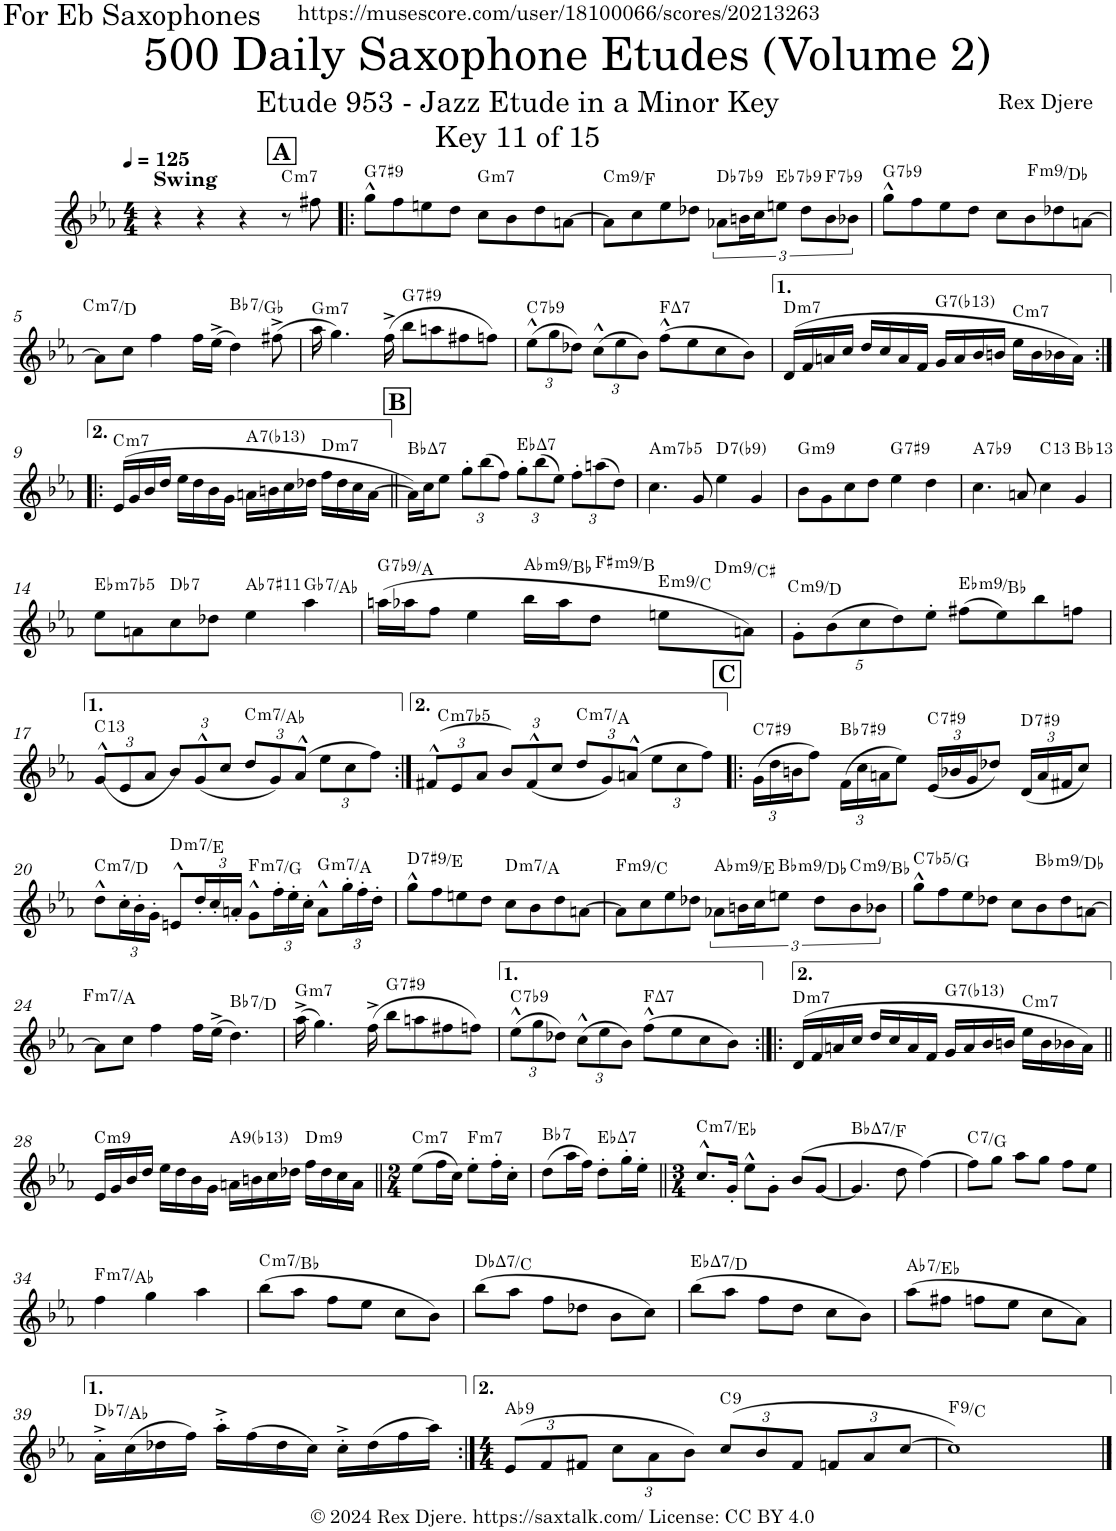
**kern	**harte
*part1	*part1
*staff1	*
*I"Alto Saxophone	*
*I'A. Sax.	*
*clefG2	*
*Trd5c9	*
*k[b-e-a-]	*
*M4/4	*
*MM125	*
!!LO:REH:place=s1:a:B:cj:fs=14:t=A:qo=3
=1	=1
!LO:TX:a:B:t=Swing	!
4r	.
4r	.
4r	.
!	!LO:H:kt=m7
8r	C:min7
8ff#X\	.
=2!|:	=2!|:
!	!LO:H:kt=7
8gg^^\L	G:7(#9)
8ff\	.
8een\	.
8dd\J	.
!	!LO:H:kt=m7
8cc\L	G:min7
8b-\	.
8dd\	.
[8an\J	.
=3	=3
!	!LO:H:kt=m9
8a\L]	C:min9/4
8cc\	.
8ee-\	.
8dd-X\J	.
!	!LO:H:kt=7
12a-X\L	Db:7(b9)
24bn\L	.
24cc\J	.
!	!LO:H:kt=7
12een\J	Eb:7(b9)
12dd-\L	.
!	!LO:H:kt=7
12b\	F:7(b9)
12b-X\J	.
=4	=4
!	!LO:H:kt=7
8gg^^\L	G:7(b9)
8ff\	.
8ee-\	.
8dd\J	.
8cc\L	.
8b-\	.
!	!LO:H:kt=m9
8dd-X\	F:min9/b6
[8an\J	.
!!LO:LB:g=z
=5	=5
!	!LO:H:kt=m7
8a\L]	C:min7/2
8cc\J	.
4ff\	.
16ff\LL	.
(16ee-^\JJ	.
!	!LO:H:kt=7
4dd\)	Bb:7/b6
(8ff#X^\	.
=6	=6
!	!LO:H:kt=m7
16aa-\	G:min7
4.gg\)	.
(16ff^\	.
!	!LO:H:kt=7
8bb-\L	G:7(#9)
8aan\	.
8ff#X\	.
8ffn\J)	.
=7	=7
*Xbrackettup	*
!	!LO:H:kt=7
(12ee-^^\L	C:7(b9)
12gg\	.
12dd-X\J)	.
(12cc^^\L	.
12ee-\	.
12b-\J)	.
!	!LO:H:kt=7
(8ff^^\L	F:maj7
8ee-\	.
8cc\	.
8b-\J)	.
=8	=8
!	!LO:H:kt=m7
(16d/LL	D:min7
16f/	.
16an/	.
16cc/JJ	.
16dd/LL	.
16cc/	.
16a/	.
16f/JJ	.
!	!LO:H:kt=7
16g/LL	G:7(b13)
16a/	.
16b-/	.
16bn/JJ	.
!	!LO:H:kt=m7
16ee-\LL	C:min7
16b\	.
16b-X\	.
16a\JJ)	.
!!LO:LB:g=z
=9:|!|:	=9:|!|:
!	!LO:H:kt=m7
(16e-/LL	C:min7
16g/	.
16b-/	.
16dd/JJ	.
16ee-\LL	.
16dd\	.
16b-\	.
16g\JJ	.
!	!LO:H:kt=7
16an\LL	A:7(b13)
16bn\	.
16cc\	.
16dd-X\JJ	.
!	!LO:H:kt=m7
16ff\LL	D:min7
16dd-\	.
16cc\	.
[16a\JJ	.
!!LO:REH:place=s1:a:B:cj:fs=14:t=B
=10||	=10||
!	!LO:H:kt=7
16a\LL])	Bb:maj7
16cc\J	.
8ee-\J	.
12gg'\L	.
(12bb-\	.
12ff\J)	.
!	!LO:H:kt=7
12gg'\L	Eb:maj7
(12bb-\	.
12ee-\J)	.
12ff'\L	.
(12aan\	.
12dd\J)	.
=11	=11
!	!LO:H:kt=m7b5
4.cc\	A:hdim7
8g/	.
!	!LO:H:kt=7
4ee-\	D:7(b9)
4g/	.
=12	=12
!	!LO:H:kt=m9
8b-\L	G:min9
8g\	.
8cc\	.
8dd\J	.
!	!LO:H:kt=7
4ee-\	G:7(#9)
4dd\	.
=13	=13
!	!LO:H:kt=7
4.cc\	A:7(b9)
8an/	.
!	!LO:H:kt=13
4cc\	C:9(11,13)
!	!LO:H:kt=13
4g/	Bb:9(11,13)
!!LO:LB:g=z
=14	=14
!	!LO:H:kt=m7b5
8ee-\L	Eb:hdim7
8an\	.
!	!LO:H:kt=7
8cc\	Db:7
8dd-X\J	.
!	!LO:H:kt=7
4ee-\	Ab:7(#11)
!	!LO:H:kt=7
4aa-\	Gb:7/2
=15	=15
!	!LO:H:kt=7
(16aan\LL	G:7(b9)/2
16aa-X\J	.
8ff\J	.
4ee-\	.
!	!LO:H:kt=m9
16bb-\LL	Ab:min9/2
16aa-\J	.
!	!LO:H:kt=m9
8dd\J	F#:min9/4
!	!LO:H:kt=m9
8een\L	E:min9/b6
!	!LO:H:kt=m9
8an\J)	D:min9/7
=16	=16
!	!LO:H:kt=m9
10g'\L	C:min9/2
(10b-\	.
10cc\	.
10dd\)	.
10ee-'\J	.
!	!LO:H:kt=m9
(8ff#X\L	Eb:min9/5
8ee-\)	.
8bb-\	.
8ffn\J	.
!!LO:LB:g=z
=17	=17
!	!LO:H:kt=13
(<12g^^/L	C:9(11,13)
12e-/	.
12a-/J	.
12b-/L)	.
(12g^^/	.
12cc/J	.
!	!LO:H:kt=m7
12dd/L	C:min7/b6
12g/)	.
(12a-^^/J	.
12ee-\L	.
12cc\	.
12ff\J)	.
=18:|!	=18:|!
!	!LO:H:kt=m7b5
(>12f#X^^/L	C:hdim7
12e-/	.
12a-/J	.
12b-/L)	.
(12f#^^/	.
12cc/J	.
!	!LO:H:kt=m7
12dd/L	C:min7/6
12g/)	.
(12an^^/J	.
12ee-\L	.
12cc\	.
12ff\J)	.
!!LO:REH:place=s1:a:B:cj:fs=14:t=C
=19!|:	=19!|:
!	!LO:H:kt=7
(24g\LL	C:7(#9)
24dd\	.
24bn\J	.
8ff\J)	.
!	!LO:H:kt=7
(24f\LL	Bb:7(#9)
24cc\	.
24an\J	.
8ee-\J)	.
!	!LO:H:kt=7
(24e-/LL	C:7(#9)
24b-X/	.
24g/J	.
8dd-X/J)	.
!	!LO:H:kt=7
(24d/LL	D:7(#9)
24a/	.
24f#X/J	.
8cc/J)	.
!!LO:LB:g=z
=20	=20
!	!LO:H:kt=m7
8dd^^\L	C:min7/2
24cc'\L	.
24b-'\	.
24g'\JJ	.
!	!LO:H:kt=m7
8en^^/L	D:min7/2
24dd'/L	.
24cc'/	.
24an'/JJ	.
!	!LO:H:kt=m7
8g^^\L	F:min7/2
24ff'\L	.
24ee-'\	.
24cc'\JJ	.
!	!LO:H:kt=m7
8a^^\L	G:min7/2
24gg'\L	.
24ff'\	.
24dd'\JJ	.
=21	=21
!	!LO:H:kt=7
8gg^^\L	D:7(#9)/2
8ff\	.
8een\	.
8dd\J	.
!	!LO:H:kt=m7
8cc\L	D:min7/5
8b-\	.
8dd\	.
[8an\J	.
=22	=22
!	!LO:H:kt=m9
8a\L]	F:min9/5
8cc\	.
8ee-\	.
8dd-X\J	.
*brackettup	*
!	!LO:H:kt=m9
12a-X\L	Ab:min9/#5
24bn\L	.
24cc\J	.
!	!LO:H:kt=m9
12een\J	Bb:min9/b3
12dd-\L	.
!	!LO:H:kt=m9
12b\	C:min9/b7
12b-X\J	.
=23	=23
!	!LO:H:kt=7
8gg^^\L	C:(3,b5,b7)/5
8ff\	.
8ee-\	.
8dd-X\J	.
8cc\L	.
8b-\	.
!	!LO:H:kt=m9
8dd-\	Bb:min9/b3
[8an\J	.
!!LO:LB:g=z
=24	=24
!	!LO:H:kt=m7
8a\L]	F:min7/3
8cc\J	.
4ff\	.
16ff\LL	.
(16ee-^\JJ	.
!	!LO:H:kt=7
4.dd\)	Bb:7/3
=25	=25
!	!LO:H:kt=m7
(16aa-^\	G:min7
4.gg\)	.
(16ff^\	.
!	!LO:H:kt=7
8bb-\L	G:7(#9)
8aan\	.
8ff#X\	.
8ffn\J)	.
=26	=26
*Xbrackettup	*
!	!LO:H:kt=7
(12ee-^^\L	C:7(b9)
12gg\	.
12dd-X\J)	.
(12cc^^\L	.
12ee-\	.
12b-\J)	.
!	!LO:H:kt=7
(8ff^^\L	F:maj7
8ee-\	.
8cc\	.
8b-\J)	.
=27:|!|:	=27:|!|:
!	!LO:H:kt=m7
(16d/LL	D:min7
16f/	.
16an/	.
16cc/JJ	.
16dd/LL	.
16cc/	.
16a/	.
16f/JJ	.
!	!LO:H:kt=7
16g/LL	G:7(b13)
16a/	.
16b-/	.
16bn/JJ	.
!	!LO:H:kt=m7
16ee-\LL	C:min7
16b\	.
16b-X\	.
16a\JJ)	.
!!LO:LB:g=z
=28||	=28||
!	!LO:H:kt=m9
16e-/LL	C:min9
16g/	.
16b-/	.
16dd/JJ	.
16ee-\LL	.
16dd\	.
16b-\	.
16g\JJ	.
!	!LO:H:kt=9
16an\LL	A:9(b13)
16bn\	.
16cc\	.
16dd-X\JJ	.
!	!LO:H:kt=m9
16ff\LL	D:min9
16dd-\	.
16cc\	.
16a\JJ	.
=29||	=29||
*M2/4	*
!	!LO:H:kt=m7
(8ee-\L	C:min7
16ff\L	.
16cc\JJ)	.
!	!LO:H:kt=m7
8ee-'\L	F:min7
16ff'\L	.
16cc'\JJ	.
=30	=30
!	!LO:H:kt=7
(8dd\L	Bb:7
16aa-\L	.
16ff\JJ)	.
!	!LO:H:kt=7
8dd'\L	Eb:maj7
16gg'\L	.
16ee-'\JJ	.
=31||	=31||
*M3/4	*
!	!LO:H:kt=m7
8.cc^^/L	C:min7/b3
16g'/Jk	.
8ee-^^\L	.
8g'\J	.
(8b-/L	.
[8g/J	.
=32	=32
!	!LO:H:kt=7
4.g/]	Bb:maj7/5
8dd\	.
[4ff\)	.
=33	=33
!	!LO:H:kt=7
8ff\L]	C:7/5
8gg\J	.
8aa-\L	.
8gg\J	.
8ff\L	.
8ee-\J	.
!!LO:LB:g=z
=34	=34
!	!LO:H:kt=m7
4ff\	F:min7/b3
4gg\	.
4aa-\	.
=35	=35
!	!LO:H:kt=m7
(8bb-\L	C:min7/b7
8aa-\J	.
8ff\L	.
8ee-\J	.
8cc\L	.
8b-\J)	.
=36	=36
!	!LO:H:kt=7
(8bb-\L	Db:maj7/7
8aa-\J	.
8ff\L	.
8dd-X\J	.
8b-\L	.
8cc\J)	.
=37	=37
!	!LO:H:kt=7
(8bb-\L	Eb:maj7/7
8aa-\J	.
8ff\L	.
8dd\J	.
8cc\L	.
8b-\J)	.
=38	=38
!	!LO:H:kt=7
(8aa-\L	Ab:7/5
8ff#X\J	.
8ffn\L	.
8ee-\J	.
8cc\L	.
8a-\J)	.
!!LO:LB:g=z
=39	=39
!	!LO:H:kt=7
16a-'^\LL	Db:7/5
(16cc\	.
16dd-X\	.
16ff\JJ)	.
16aa-'^\LL	.
(16ff\	.
16dd-\	.
16cc\JJ)	.
16cc'^\LL	.
(16dd-\	.
16ff\	.
16aa-\JJ)	.
=40:|!	=40:|!
*M4/4	*
!	!LO:H:kt=9
(12e-/L	Ab:9
12f/	.
12f#X/J	.
12cc\L	.
12a-\	.
12b-\J)	.
!	!LO:H:kt=9
(12cc/L	C:9
12b-/	.
12f#/J	.
12fn/L	.
12a-/	.
[12cc/J	.
=41	=41
!	!LO:H:kt=9
1cc])	F:9/5
==	==
*-	*-
